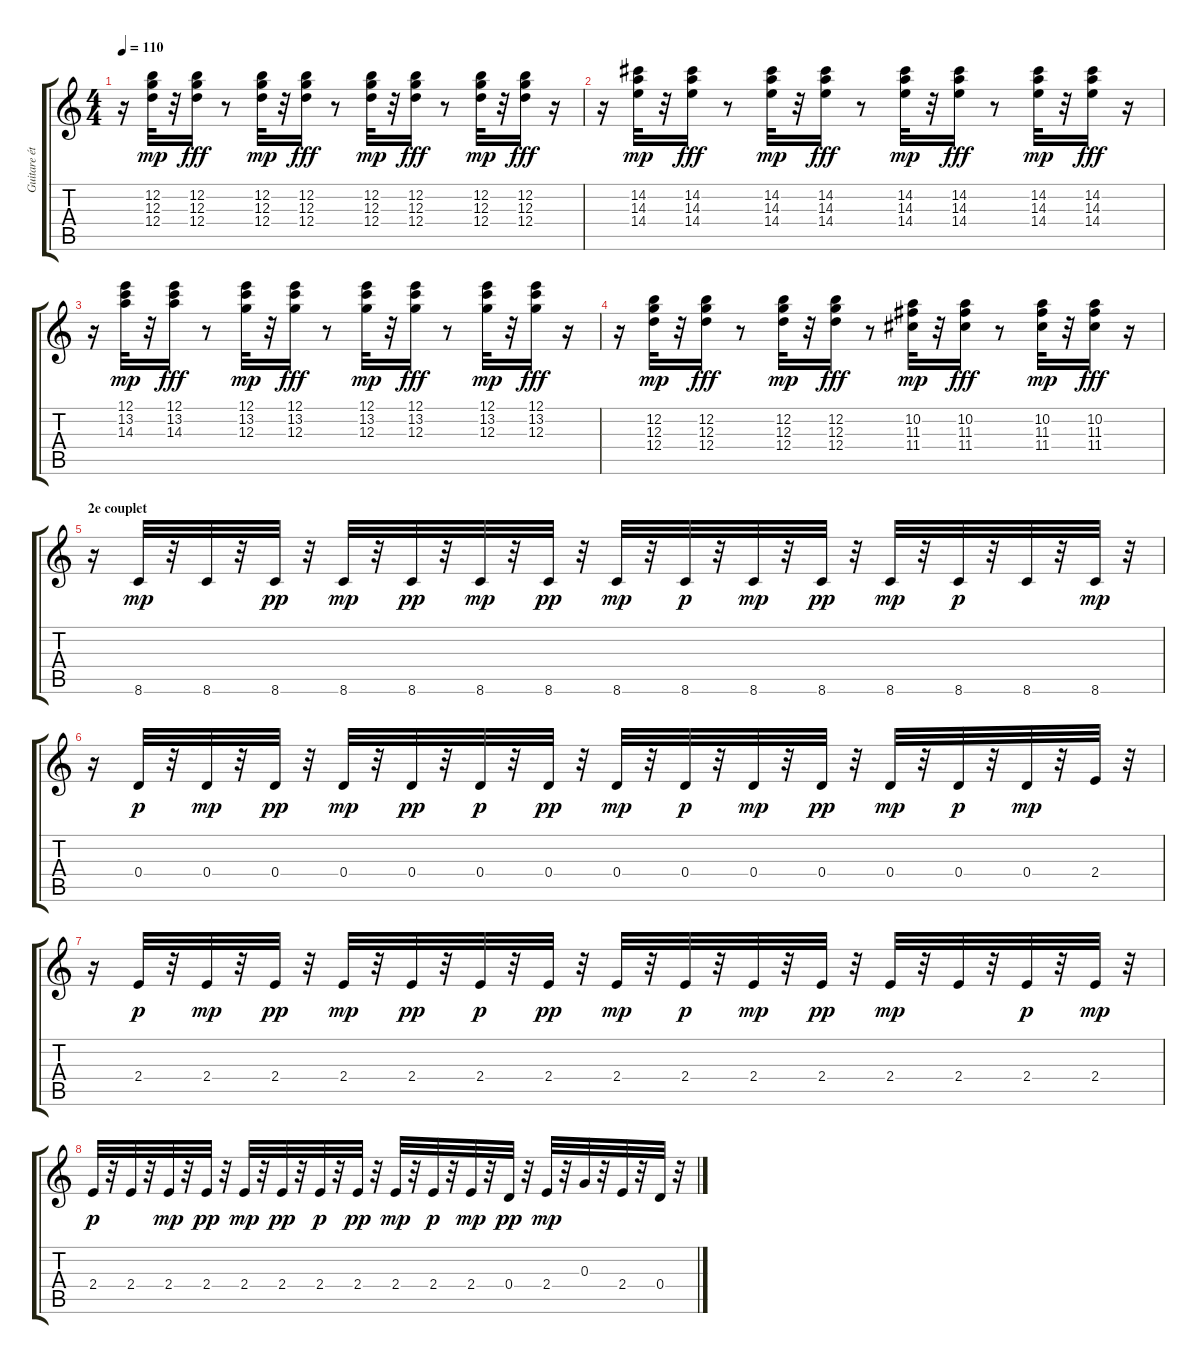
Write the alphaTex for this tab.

\track ("Guitare étouffée" "Guitare ét") {instrument electricguitarmuted}
\staff {score tabs}
\tuning (E4 B3 G3 D3 A2 E2) {hide}
\ts (4 4)
\tempo 110
\clef g2
\ks c
r.16{dy fff} (12.2 12.3 12.4).32{dy mp} r.32 (12.2 12.3 12.4).16{dy fff} r.8 (12.2 12.3 12.4).32{dy mp} r.32 (12.2 12.3 12.4).16{dy fff} r.8 (12.2 12.3 12.4).32{dy mp} r.32 (12.2 12.3 12.4).16{dy fff} r.8 (12.2 12.3 12.4).32{dy mp} r.32 (12.2 12.3 12.4).16{dy fff} r.16 |
r.16 (14.2 14.3 14.4).32{dy mp} r.32 (14.2 14.3 14.4).16{dy fff} r.8 (14.2 14.3 14.4).32{dy mp} r.32 (14.2 14.3 14.4).16{dy fff} r.8 (14.2 14.3 14.4).32{dy mp} r.32 (14.2 14.3 14.4).16{dy fff} r.8 (14.2 14.3 14.4).32{dy mp} r.32 (14.2 14.3 14.4).16{dy fff} r.16 |
r.16 (12.1 13.2 14.3).32{dy mp} r.32 (12.1 13.2 14.3).16{dy fff} r.8 (12.1 13.2 12.3).32{dy mp} r.32 (12.1 13.2 12.3).16{dy fff} r.8 (12.1 13.2 12.3).32{dy mp} r.32 (12.1 13.2 12.3).16{dy fff} r.8 (12.1 13.2 12.3).32{dy mp} r.32 (12.1 13.2 12.3).16{dy fff} r.16 |
r.16 (12.2 12.3 12.4).32{dy mp} r.32 (12.2 12.3 12.4).16{dy fff} r.8 (12.2 12.3 12.4).32{dy mp} r.32 (12.2 12.3 12.4).16{dy fff} r.8 (10.2 11.3 11.4).32{dy mp} r.32 (10.2 11.3 11.4).16{dy fff} r.8 (10.2 11.3 11.4).32{dy mp} r.32 (10.2 11.3 11.4).16{dy fff} r.16 |
\section ("" "2e couplet")
r.16 8.6.32{dy mp balance 8} r.32 8.6.32 r.32 8.6.32{dy pp} r.32 8.6.32{dy mp} r.32 8.6.32{dy pp} r.32 8.6.32{dy mp} r.32 8.6.32{dy pp} r.32 8.6.32{dy mp} r.32 8.6.32{dy p} r.32 8.6.32{dy mp} r.32 8.6.32{dy pp} r.32 8.6.32{dy mp} r.32 8.6.32{dy p} r.32 8.6.32 r.32 8.6.32{dy mp} r.32 |
r.16 0.4.32{dy p} r.32 0.4.32{dy mp} r.32 0.4.32{dy pp} r.32 0.4.32{dy mp} r.32 0.4.32{dy pp} r.32 0.4.32{dy p} r.32 0.4.32{dy pp} r.32 0.4.32{dy mp} r.32 0.4.32{dy p} r.32 0.4.32{dy mp} r.32 0.4.32{dy pp} r.32 0.4.32{dy mp} r.32 0.4.32{dy p} r.32 0.4.32{dy mp} r.32 2.4.32 r.32 |
r.16 2.4.32{dy p} r.32 2.4.32{dy mp} r.32 2.4.32{dy pp} r.32 2.4.32{dy mp} r.32 2.4.32{dy pp} r.32 2.4.32{dy p} r.32 2.4.32{dy pp} r.32 2.4.32{dy mp} r.32 2.4.32{dy p} r.32 2.4.32{dy mp} r.32 2.4.32{dy pp} r.32 2.4.32{dy mp} r.32 2.4.32 r.32 2.4.32{dy p} r.32 2.4.32{dy mp} r.32 |
2.4.32{dy p} r.32 2.4.32 r.32 2.4.32{dy mp} r.32 2.4.32{dy pp} r.32 2.4.32{dy mp} r.32 2.4.32{dy pp} r.32 2.4.32{dy p} r.32 2.4.32{dy pp} r.32 2.4.32{dy mp} r.32 2.4.32{dy p} r.32 2.4.32{dy mp} r.32 0.4.32{dy pp} r.32 2.4.32{dy mp} r.32 0.3.32 r.32 2.4.32 r.32 0.4.32 r.32
